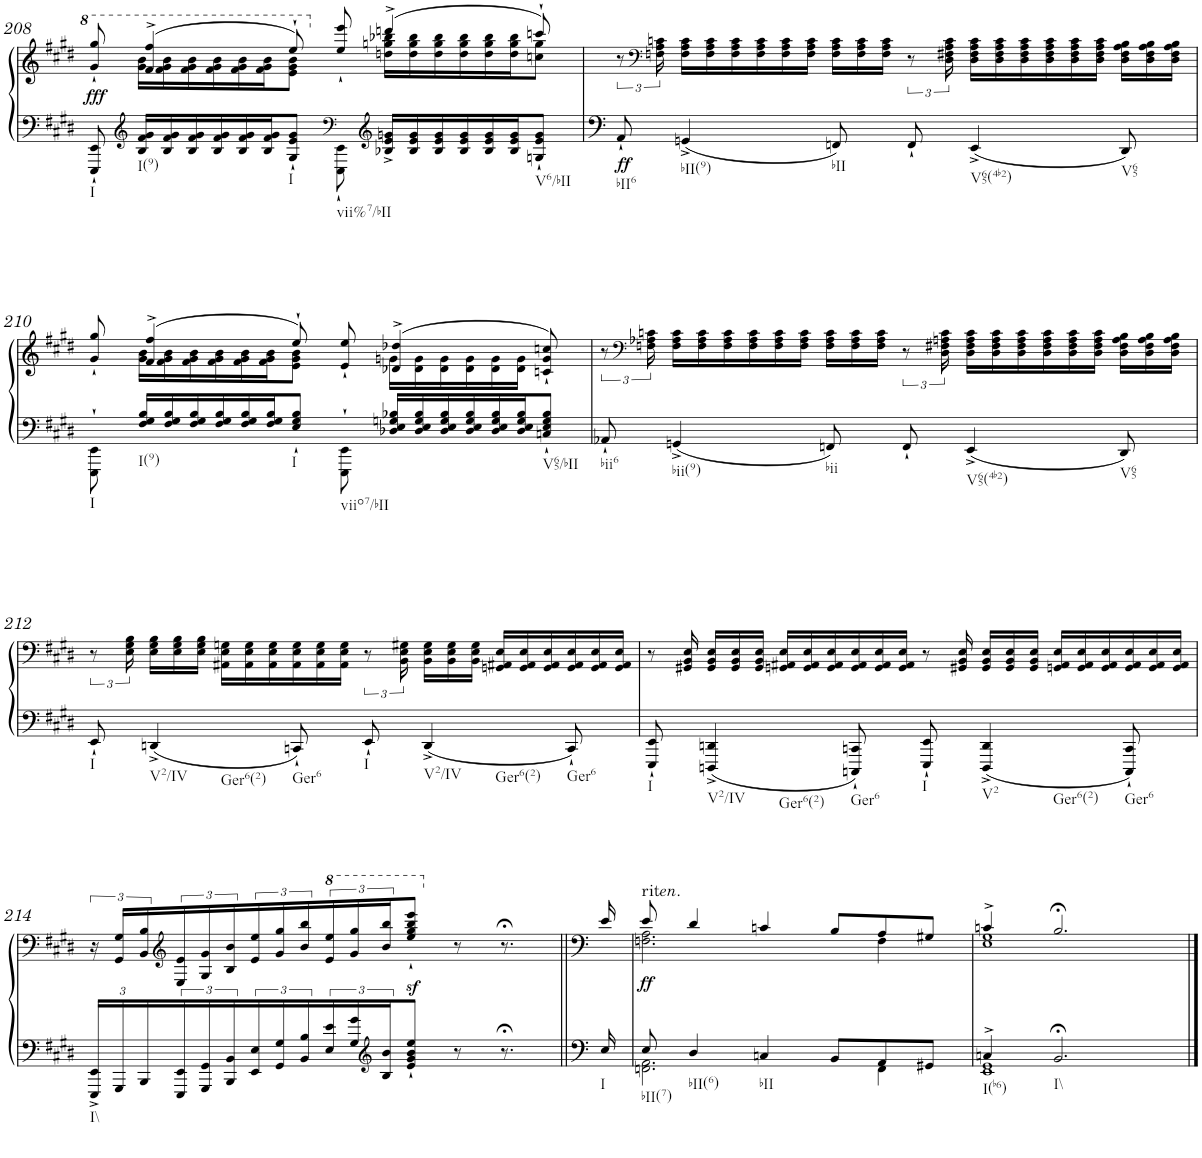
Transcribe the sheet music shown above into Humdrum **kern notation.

**kern	**kern	**dynam	**harte
*part1	*part1	*part1	*part1
*staff2	*staff1	*staff1/2	*
*I"Piano	*	*	*
*I'Pno.	*	*	*
!!LO:PB:g=z
*clefF4	*clefF4	*	*
*k[f#c#g#d#]	*k[f#c#g#d#]	*	*
*M4/4	*M4/4	*	*
*met(c)	*met(c)	*	*
=208	=208	=208	=208
*	*^	*	*
!	!	!	!LO:DY:b	!
8EEE/` 8EE/`	8gg#/` 8ggg#/`	8ryy	fff	.
*clefG2	*	*	*	*
*Xtuplet	*	*Xtuplet	*	*
24B/ 24f#/ 24g#/LL	(4ff#/^ 4fff#/^	24gg#\ 24bb\LL	.	.
24B/ 24f#/ 24g#/	.	24ff#\ 24gg#\ 24bb\	.	.
24B/ 24f#/ 24g#/	.	24ff#\ 24gg#\ 24bb\	.	.
24B/ 24f#/ 24g#/	.	24ff#\ 24gg#\ 24bb\	.	.
24B/ 24f#/ 24g#/	.	24ff#\ 24gg#\ 24bb\	.	.
24B/ 24f#/ 24g#/J	.	24ff#\ 24gg#\ 24bb\J	.	.
8G#/` 8e/` 8g#/`J	8eee`/)	8ee\ 8gg#\ 8bb\J	.	.
*clefF4	*	*	*	*
8EEE\`< 8EE\`<	8ee/` 8eee/`	8ryy	.	.
*clefG2	*	*	*	*
24B-X/^ 24e/^ 24gn/^LL	(4dddn^/	24ddn\ 24ggn\ 24bb-X\LL	.	.
24B-/ 24e/ 24g/	.	24dd\ 24gg\ 24bb-\	.	.
24B-/ 24e/ 24g/	.	24dd\ 24gg\ 24bb-\	.	.
24B-/ 24e/ 24g/	.	24dd\ 24gg\ 24bb-\	.	.
24B-/ 24e/ 24g/	.	24dd\ 24gg\ 24bb-\	.	.
24B-/ 24e/ 24g/J	.	24dd\ 24gg\ 24bb-\J	.	.
8Gn/` 8e/` 8g/`J	8cccn`/)	8ccn\ 8gg\J	.	.
*	*v	*v	*	*
=209	=209	=209	=209
*	*tuplet	*	*
*	*^	*	*
!	!	!	!LO:DY:b=2	!
*	*v	*v	*	*
8AA`/	12r	ff	.
*	*clefF4	*	*
.	24Fn\ 24A\ 24cn\	.	.
*	*Xtuplet	*	*
4GGn^/	24F\ 24A\ 24c\LL	.	.
.	24F\ 24A\ 24c\	.	.
.	24F\ 24A\ 24c\	.	.
.	24F\ 24A\ 24c\	.	.
.	24F\ 24A\ 24c\	.	.
.	24F\ 24A\ 24c\JJ	.	.
8FFn/	24F\ 24A\ 24c\LL	.	.
.	24F\ 24A\ 24c\	.	.
.	24F\ 24A\ 24c\JJ	.	.
*	*tuplet	*	*
8FF`/	12r	.	.
.	24D#\ 24F#X\ 24A\ 24c\	.	.
*	*Xtuplet	*	*
4EE^/	24D#\ 24F#\ 24A\ 24c\LL	.	.
.	24D#\ 24F#\ 24A\ 24c\	.	.
.	24D#\ 24F#\ 24A\ 24c\	.	.
.	24D#\ 24F#\ 24A\ 24c\	.	.
.	24D#\ 24F#\ 24A\ 24c\	.	.
.	24D#\ 24F#\ 24A\ 24c\JJ	.	.
8DD#/	24D#\ 24F#\ 24A\ 24B\LL	.	.
.	24D#\ 24F#\ 24A\ 24B\	.	.
.	24D#\ 24F#\ 24A\ 24B\JJ	.	.
!!LO:LB:g=z
=210	=210	=210	=210
*	*^	*	*
8EEE\` 8EE\`	8g#/` 8gg#/`	8ryy	.	.
24F#/ 24G#/ 24B/LL	(4f#/^ 4ff#/^	24g#\ 24b\LL	.	.
24F#/ 24G#/ 24B/	.	24f#\ 24g#\ 24b\	.	.
24F#/ 24G#/ 24B/	.	24f#\ 24g#\ 24b\	.	.
24F#/ 24G#/ 24B/	.	24f#\ 24g#\ 24b\	.	.
24F#/ 24G#/ 24B/	.	24f#\ 24g#\ 24b\	.	.
24F#/ 24G#/ 24B/J	.	24f#\ 24g#\ 24b\J	.	.
8E/` 8G#/` 8B/`J	8ee`/)	8e\ 8g#\ 8b\J	.	.
8EEE\` 8EE\`	8e/` 8ee/`	8ryy	.	.
24D-X/ 24E/ 24Gn/ 24B-X/LL	(4d-X/^ 4dd-X/^	24gn\LL	.	.
24D-/ 24E/ 24G/ 24B-/	.	24d-\ 24g\	.	.
24D-/ 24E/ 24G/ 24B-/	.	24d-\ 24g\	.	.
24D-/ 24E/ 24G/ 24B-/	.	24d-\ 24g\	.	.
24D-/ 24E/ 24G/ 24B-/	.	24d-\ 24g\	.	.
24D-/ 24E/ 24G/ 24B-/J	.	24d-\ 24g\JJ	.	.
8Cn/` 8E/` 8G/` 8B-/`J	8cn/` 8g/` 8ccn/`)	8ryy	.	.
*	*v	*v	*	*
=211	=211	=211	=211
*	*tuplet	*	*
8AA-X`/	12r	.	.
*	*clefF4	*	*
.	24Fn\ 24A-X\ 24cn\	.	.
*	*Xtuplet	*	*
4GGn^/	24F\ 24A-\ 24c\LL	.	.
.	24F\ 24A-\ 24c\	.	.
.	24F\ 24A-\ 24c\	.	.
.	24F\ 24A-\ 24c\	.	.
.	24F\ 24A-\ 24c\	.	.
.	24F\ 24A-\ 24c\JJ	.	.
8FFn/	24F\ 24A-\ 24c\LL	.	.
.	24F\ 24A-\ 24c\	.	.
.	24F\ 24A-\ 24c\JJ	.	.
*	*tuplet	*	*
8FF`/	12r	.	.
.	24D#\ 24F#X\ 24An\ 24c\	.	.
*	*Xtuplet	*	*
4EE^/	24D#\ 24F#\ 24A\ 24c\LL	.	.
.	24D#\ 24F#\ 24A\ 24c\	.	.
.	24D#\ 24F#\ 24A\ 24c\	.	.
.	24D#\ 24F#\ 24A\ 24c\	.	.
.	24D#\ 24F#\ 24A\ 24c\	.	.
.	24D#\ 24F#\ 24A\ 24c\JJ	.	.
8DD#/	24D#\ 24F#\ 24A\ 24B\LL	.	.
.	24D#\ 24F#\ 24A\ 24B\	.	.
.	24D#\ 24F#\ 24A\ 24B\JJ	.	.
!!LO:LB:g=z
=212	=212	=212	=212
*	*tuplet	*	*
8EE`/	12r	.	.
.	24E\ 24G#\ 24B\	.	.
*	*Xtuplet	*	*
!	!	!	!LO:H:kt=Ger6(2)
4DDn^/	24E\ 24G#\ 24B\LL	.	N
.	24E\ 24G#\ 24B\	.	.
.	24E\ 24G#\ 24B\JJ	.	.
.	24AA#X\ 24E\ 24Gn\LL	.	.
.	24AA#\ 24E\ 24G\	.	.
.	24AA#\ 24E\ 24G\	.	.
!	!	!	!LO:H:kt=Ger6
8CCn`/	24AA#\ 24E\ 24G\	.	N
.	24AA#\ 24E\ 24G\	.	.
.	24AA#\ 24E\ 24G\JJ	.	.
*	*tuplet	*	*
8EE`/	12r	.	.
.	24BB\ 24E\ 24G#X\	.	.
*	*Xtuplet	*	*
!	!	!	!LO:H:kt=Ger6(2)
4DD^/	24BB\ 24E\ 24G#\LL	.	N
.	24BB\ 24E\ 24G#\	.	.
.	24BB\ 24E\ 24G#\JJ	.	.
.	24GGn/ 24AA#X/ 24E/LL	.	.
.	24GG/ 24AA#/ 24E/	.	.
.	24GG/ 24AA#/ 24E/	.	.
!	!	!	!LO:H:kt=Ger6
8CC`/	24GG/ 24AA#/ 24E/	.	N
.	24GG/ 24AA#/ 24E/	.	.
.	24GG/ 24AA#/ 24E/JJ	.	.
=213	=213	=213	=213
8EEE/` 8EE/`	12r	.	.
.	24GG#X/ 24BB/ 24E/	.	.
!	!	!	!LO:H:kt=Ger6(2)
4DDDn/^ 4DDn/^	24GG#/ 24BB/ 24E/LL	.	N
.	24GG#/ 24BB/ 24E/	.	.
.	24GG#/ 24BB/ 24E/JJ	.	.
.	24GGn/ 24AA#X/ 24E/LL	.	.
.	24GG/ 24AA#/ 24E/	.	.
.	24GG/ 24AA#/ 24E/	.	.
!	!	!	!LO:H:kt=Ger6
8CCCn/` 8CCn/`	24GG/ 24AA#/ 24E/	.	N
.	24GG/ 24AA#/ 24E/	.	.
.	24GG/ 24AA#/ 24E/JJ	.	.
8EEE/` 8EE/`	12r	.	.
.	24GG#X/ 24BB/ 24E/	.	.
!	!	!	!LO:H:kt=Ger6(2)
4DDD/^ 4DD/^	24GG#/ 24BB/ 24E/LL	.	N
.	24GG#/ 24BB/ 24E/	.	.
.	24GG#/ 24BB/ 24E/JJ	.	.
.	24GGn/ 24AA#/ 24E/LL	.	.
.	24GG/ 24AA#/ 24E/	.	.
.	24GG/ 24AA#/ 24E/	.	.
!	!	!	!LO:H:kt=Ger6
8CCC/` 8CC/`	24GG/ 24AA#/ 24E/	.	N
.	24GG/ 24AA#/ 24E/	.	.
.	24GG/ 24AA#/ 24E/JJ	.	.
!!LO:LB:g=z
=214	=214	=214	=214
*tuplet	*	*	*
*Xbrackettup	*tuplet	*	*
24EEE/^ 24EE/^LL	24r	.	.
24GGG#/	24GG#/ 24G#/LL	.	.
24BBB/	24BB/ 24B/	.	.
*	*clefG2	*	*
*brackettup	*	*	*
24EEE/ 24EE/	24E/ 24e/	.	.
24GGG#/ 24GG#/	24G#/ 24g#/	.	.
24BBB/ 24BB/	24B/ 24b/	.	.
24EE/ 24E/	24e/ 24ee/	.	.
24GG#/ 24G#/	24g#/ 24gg#/	.	.
24BB/ 24B/	24b/ 24bb/	.	.
*	*8va	*	*
24E/ 24e/	24ee/ 24eee/	.	.
24G#/ 24g#/	24gg#/ 24ggg#/	.	.
*clefG2	*	*	*
24B/ 24b/J	24bb/ 24bbb/J	.	.
8e/` 8g#/` 8b/` 8ee/`J	8eee/z<` 8ggg#/z<` 8bbb/z<` 8eeee/z<`J	.	.
*	*X8va	*	*
8r	8r	.	.
8.r;<	8.r;<	.	.
=214X5||	=214X5||	=214X5||	=214X5||
16E/	16e/	.	.
=215	=215	=215	=215
*^	*^	*	*
!	!	!LO:TX:a:t=rit	!	!	!
!	!	!LO:TX:a:i:t=en	!	!	!
!	!	!LO:TX:a:t=.	!	!	!
!	!	!	!	!LO:DY:b	!
8E/	2.FFn\ 2.AA\	8e/	2.Fn\ 2.A\	ff	.
4D#/	.	4d#/	.	.	.
4Cn/	.	4cn/	.	.	.
8BB/L	.	8B/L	.	.	.
8AA/	4FF\	8A/	4F\	.	.
8GG#X/J	.	8G#X/J	.	.	.
=216	=216	=216	=216	=216	=216
4Cn^/	1EE 1GG#	4cn^/	1E 1G#	.	.
2.BB;</	.	2.B;</	.	.	.
*v	*v	*	*	*	*
*	*v	*v	*	*
==	==	==	==
*-	*-	*-	*-
